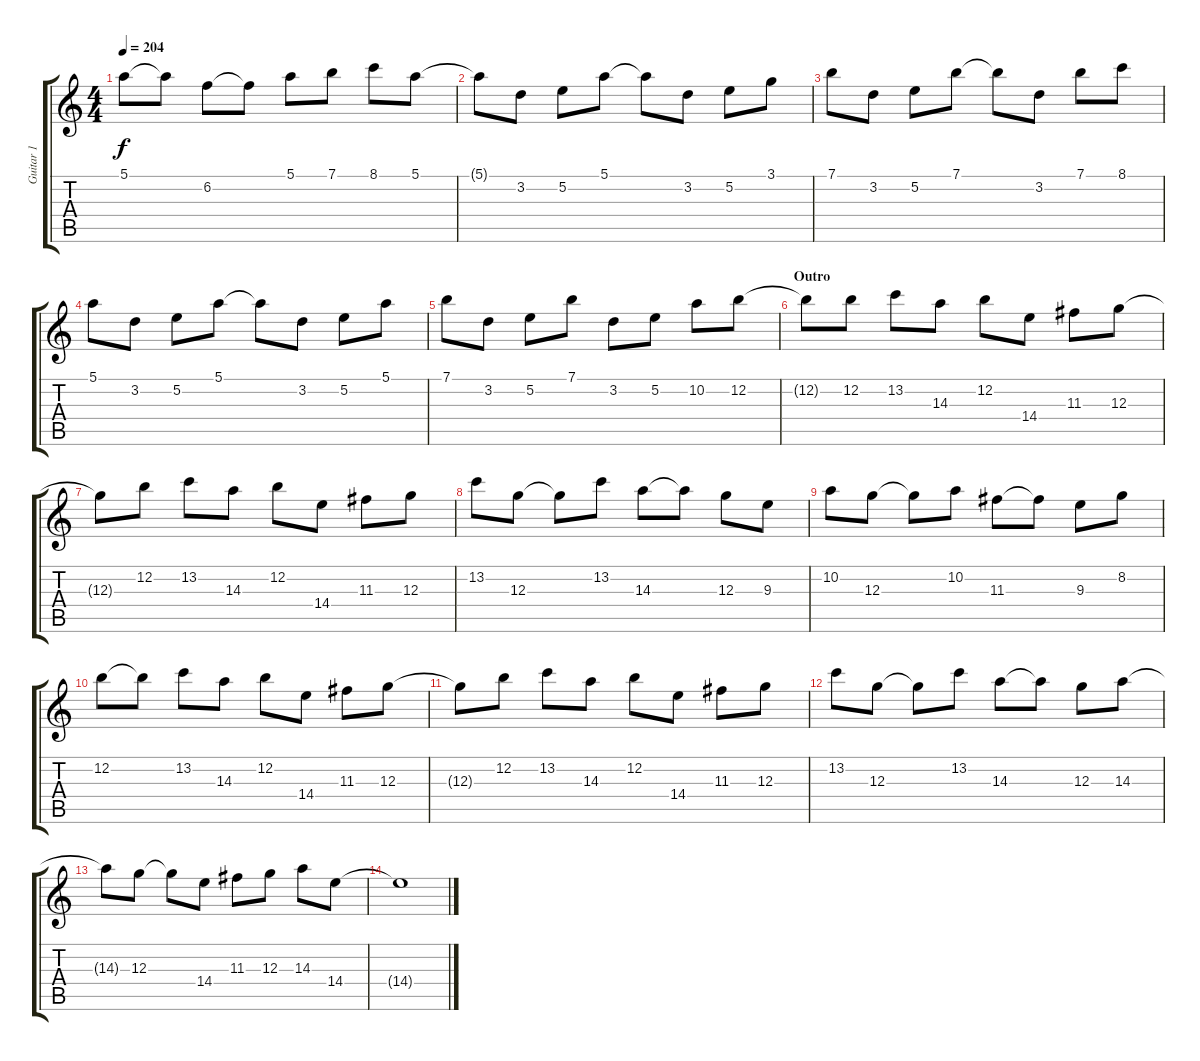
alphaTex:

\track ("Guitar 1" "Guitar 1") {instrument distortionguitar}
\staff {score tabs}
\tuning (E4 B3 G3 D3 A2 E2) {hide}
\ts (4 4)
\tempo 204
\clef g2
\ks c
5.1.8{dy f} 5.1{t}.8 6.2.8 6.2{t}.8 5.1.8 7.1.8 8.1.8 5.1.8 |
5.1{t}.8 3.2.8 5.2.8 5.1.8 5.1{t}.8 3.2.8 5.2.8 3.1.8 |
7.1.8 3.2.8 5.2.8 7.1.8 7.1{t}.8 3.2.8 7.1.8 8.1.8 |
5.1.8 3.2.8 5.2.8 5.1.8 5.1{t}.8 3.2.8 5.2.8 5.1.8 |
7.1.8 3.2.8 5.2.8 7.1.8 3.2.8 5.2.8 10.2.8 12.2.8 |
\section ("" "Outro")
12.2{t}.8 12.2.8 13.2.8 14.3.8 12.2.8 14.4.8 11.3.8 12.3.8 |
12.3{t}.8 12.2.8 13.2.8 14.3.8 12.2.8 14.4.8 11.3.8 12.3.8 |
13.2.8 12.3.8 12.3{t}.8 13.2.8 14.3.8 14.3{t}.8 12.3.8 9.3.8 |
10.2.8 12.3.8 12.3{t}.8 10.2.8 11.3.8 11.3{t}.8 9.3.8 8.2.8 |
12.2.8 12.2{t}.8 13.2.8 14.3.8 12.2.8 14.4.8 11.3.8 12.3.8 |
12.3{t}.8 12.2.8 13.2.8 14.3.8 12.2.8 14.4.8 11.3.8 12.3.8 |
13.2.8 12.3.8 12.3{t}.8 13.2.8 14.3.8 14.3{t}.8 12.3.8 14.3.8 |
14.3{t}.8 12.3.8 12.3{t}.8 14.4.8 11.3.8 12.3.8 14.3.8 14.4.8 |
14.4{t}.1
